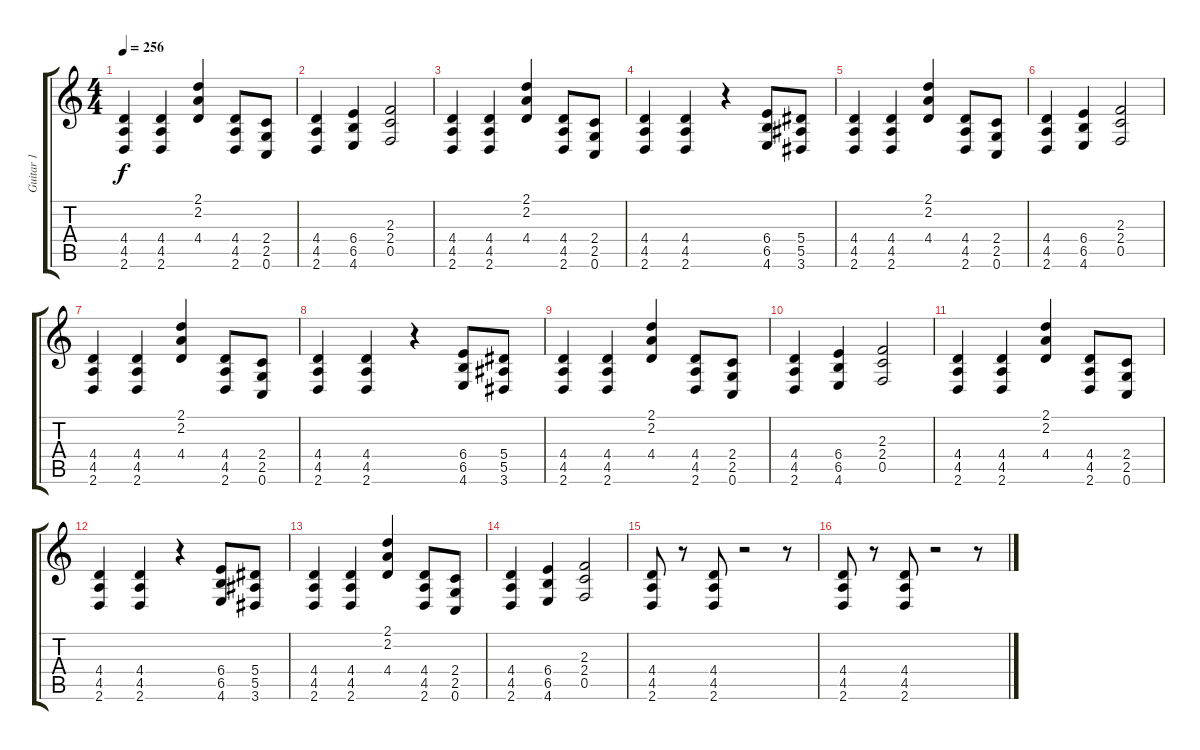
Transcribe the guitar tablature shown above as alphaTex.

\track ("Guitar 1" "Guitar 1") {instrument overdrivenguitar}
\staff {score tabs}
\tuning (C4 G3 Eb3 Bb2 F2 C2) {hide}
\ts (4 4)
\tempo 256
\clef g2
\ks c
(4.4 4.5 2.6).4{dy f} (4.4 4.5 2.6).4 (2.1 2.2 4.4).4 (4.4 4.5 2.6).8 (2.4 2.5 0.6).8 |
(4.4 4.5 2.6).4 (6.4 6.5 4.6).4 (2.3 2.4 0.5).2 |
(4.4 4.5 2.6).4 (4.4 4.5 2.6).4 (2.1 2.2 4.4).4 (4.4 4.5 2.6).8 (2.4 2.5 0.6).8 |
(4.4 4.5 2.6).4 (4.4 4.5 2.6).4 r.4 (6.4 6.5 4.6).8 (5.4 5.5 3.6).8 |
(4.4 4.5 2.6).4 (4.4 4.5 2.6).4 (2.1 2.2 4.4).4 (4.4 4.5 2.6).8 (2.4 2.5 0.6).8 |
(4.4 4.5 2.6).4 (6.4 6.5 4.6).4 (2.3 2.4 0.5).2 |
(4.4 4.5 2.6).4 (4.4 4.5 2.6).4 (2.1 2.2 4.4).4 (4.4 4.5 2.6).8 (2.4 2.5 0.6).8 |
(4.4 4.5 2.6).4 (4.4 4.5 2.6).4 r.4 (6.4 6.5 4.6).8 (5.4 5.5 3.6).8 |
(4.4 4.5 2.6).4 (4.4 4.5 2.6).4 (2.1 2.2 4.4).4 (4.4 4.5 2.6).8 (2.4 2.5 0.6).8 |
(4.4 4.5 2.6).4 (6.4 6.5 4.6).4 (2.3 2.4 0.5).2 |
(4.4 4.5 2.6).4 (4.4 4.5 2.6).4 (2.1 2.2 4.4).4 (4.4 4.5 2.6).8 (2.4 2.5 0.6).8 |
(4.4 4.5 2.6).4 (4.4 4.5 2.6).4 r.4 (6.4 6.5 4.6).8 (5.4 5.5 3.6).8 |
(4.4 4.5 2.6).4 (4.4 4.5 2.6).4 (2.1 2.2 4.4).4 (4.4 4.5 2.6).8 (2.4 2.5 0.6).8 |
(4.4 4.5 2.6).4 (6.4 6.5 4.6).4 (2.3 2.4 0.5).2 |
(4.4 4.5 2.6).8 r.8 (4.4 4.5 2.6).8 r.2 r.8 |
(4.4 4.5 2.6).8 r.8 (4.4 4.5 2.6).8 r.2 r.8
